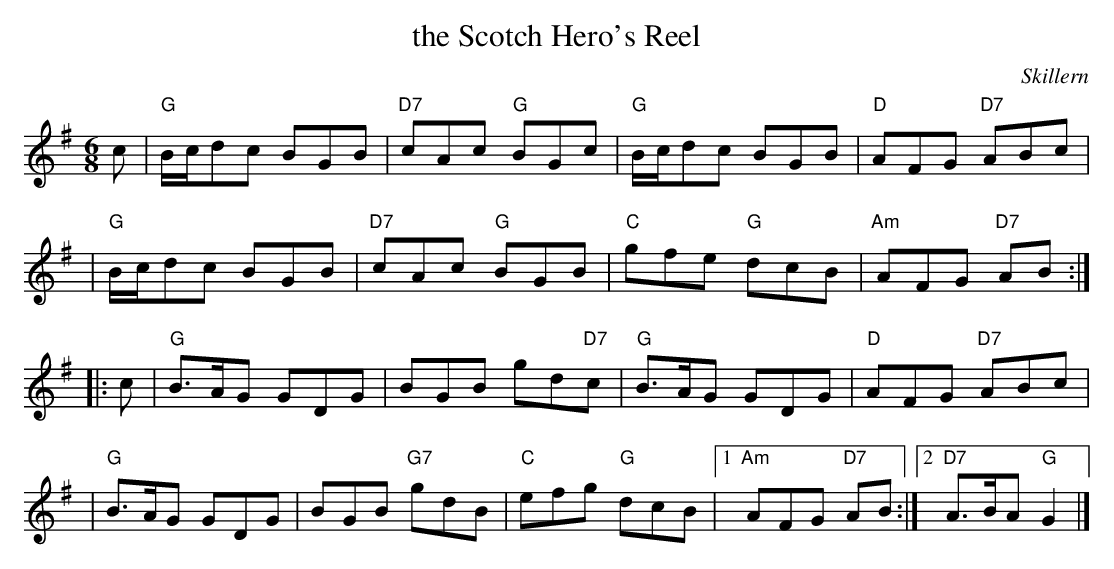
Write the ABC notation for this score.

X:1
T: the Scotch Hero's Reel
C: Skillern
M: 6/8
L: 1/8
K: G
c \
| "G"B/c/dc BGB | "D7"cAc "G"BGc | "G"B/c/dc BGB |  "D"AFG "D7"ABc |
| "G"B/c/dc BGB | "D7"cAc "G"BGB | "C"gfe "G"dcB | "Am"AFG "D7"AB :|
|: c \
| "G"B>AG GDG | BGB gd"D7"c | "G"B>AG   GDG |   "D"AFG "D7"ABc |
| "G"B>AG GDG | BGB "G7"gdB | "C"efg "G"dcB |1 "Am"AFG "D7"AB :|2 "D7"A>BA "G"G2 |]
